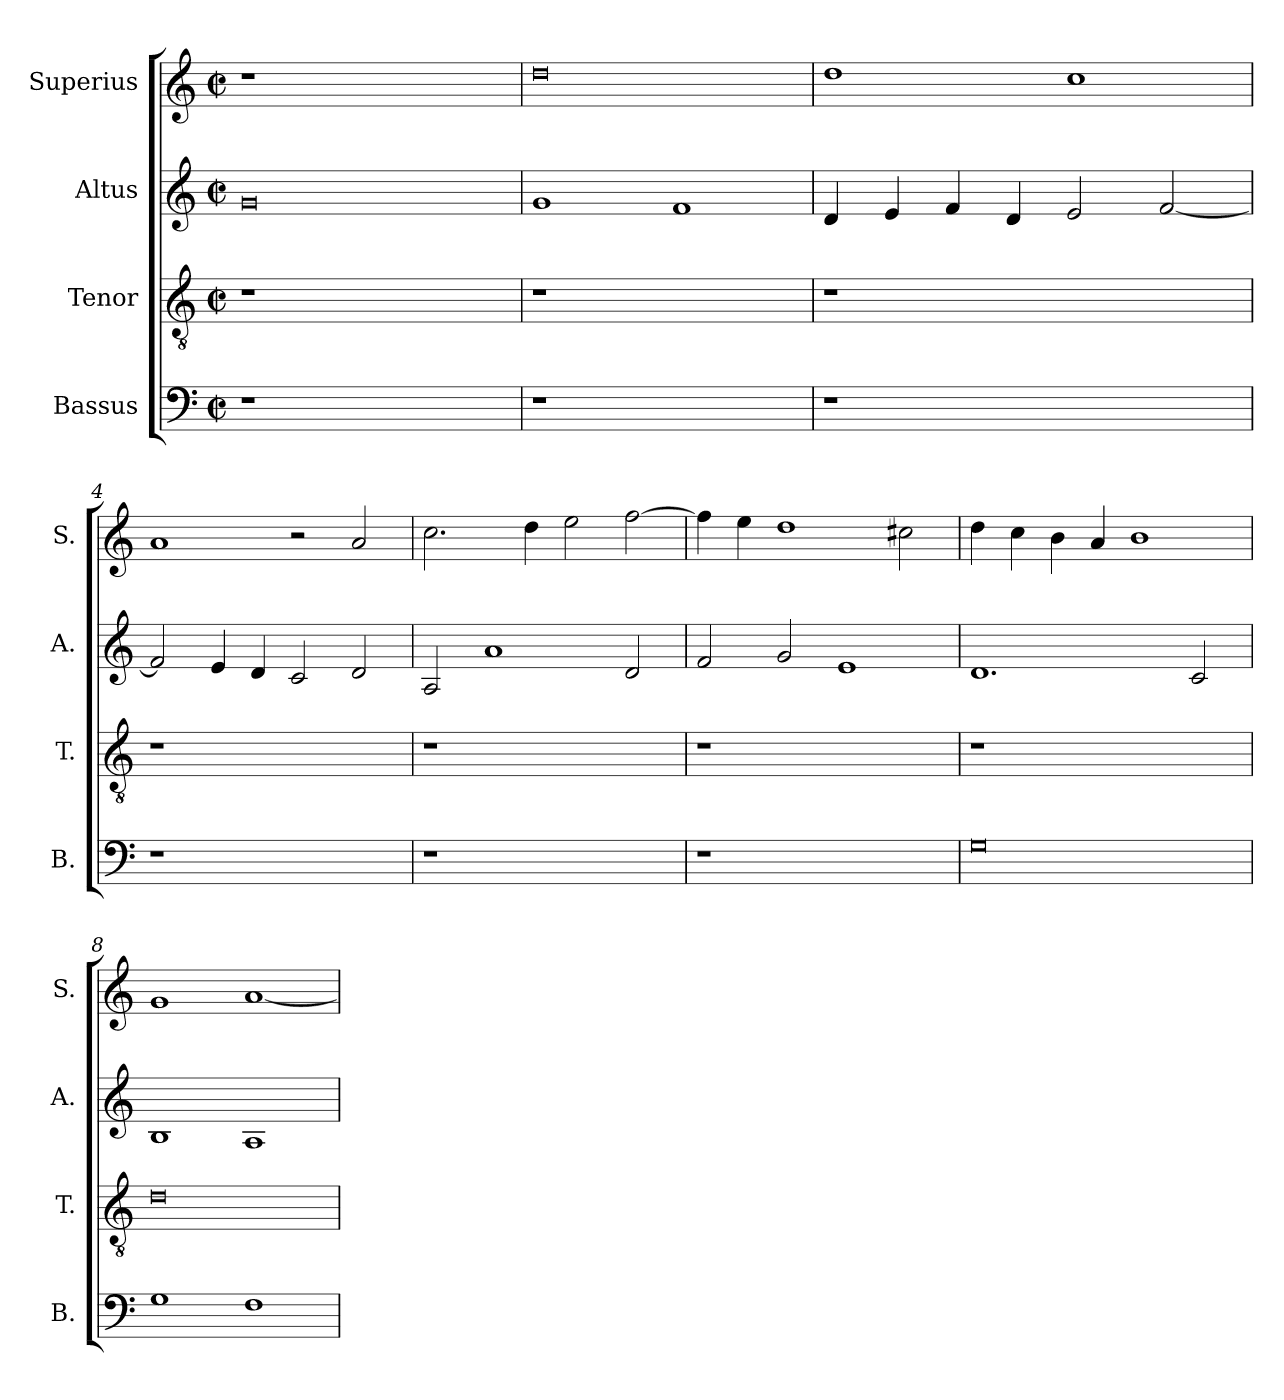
**kern	**kern	**kern	**kern
*part4	*part3	*part2	*part1
*staff4	*staff3	*staff2	*staff1
*I"Bassus	*I"Tenor	*I"Altus	*I"Superius
*I'B.	*I'T.	*I'A.	*I'S.
!!LO:PB:g=z
*clefF4	*clefGv2	*clefG2	*clefG2
*	*ITrd7c12	*	*
*k[]	*k[]	*k[]	*k[]
*C:	*C:	*C:	*C:
*M2/2	*M2/2	*M2/2	*M2/2
*met(c|)	*met(c|)	*met(c|)	*met(c|)
=1	=1	=1	=1
!LO:N:vis=1	!LO:N:vis=1	!	!LO:N:vis=1
1r	1r	0gi	1r
1ryy	1ryy	.	1ryy
=2	=2	=2	=2
!LO:N:vis=1	!LO:N:vis=1	!	!
1r	1r	1gi	0ddi
1ryy	1ryy	1fi	.
=3	=3	=3	=3
!LO:N:vis=1	!LO:N:vis=1	!	!
1r	1r	4di/	1ddi
.	.	4ei/	.
.	.	4fi/	.
.	.	4di/	.
1ryy	1ryy	2ei/	1cci
.	.	[<2fi/	.
=4	=4	=4	=4
!LO:N:vis=1	!LO:N:vis=1	!	!
1r	1r	2fi/]	1ai
.	.	4ei/	.
.	.	4di/	.
1ryy	1ryy	2ci/	2r
.	.	2di/	2ai/
=5	=5	=5	=5
!LO:N:vis=1	!LO:N:vis=1	!	!
1r	1r	2Ai/	2.cci\
.	.	1ai	.
.	.	.	4ddi\
1ryy	1ryy	.	2eei\
.	.	2di/	[>2ffi\
!!LO:LB:g=z
=6	=6	=6	=6
!LO:N:vis=1	!LO:N:vis=1	!	!
1r	1r	2fi/	4ffi\]
.	.	.	4eei\
.	.	2gi/	1ddi
1ryy	1ryy	1ei	.
.	.	.	2cc#Xi\
=7	=7	=7	=7
!	!LO:N:vis=1	!	!
0Gi	1r	1.di	4ddi\
.	.	.	4cci\
.	.	.	4bi\
.	.	.	4ai/
.	1ryy	.	1bi
.	.	2ci/	.
=8	=8	=8	=8
1Gi	0Di	1Bi	1gi
1Fi	.	1Ai	[<1ai
=	=	=	=
*-	*-	*-	*-
